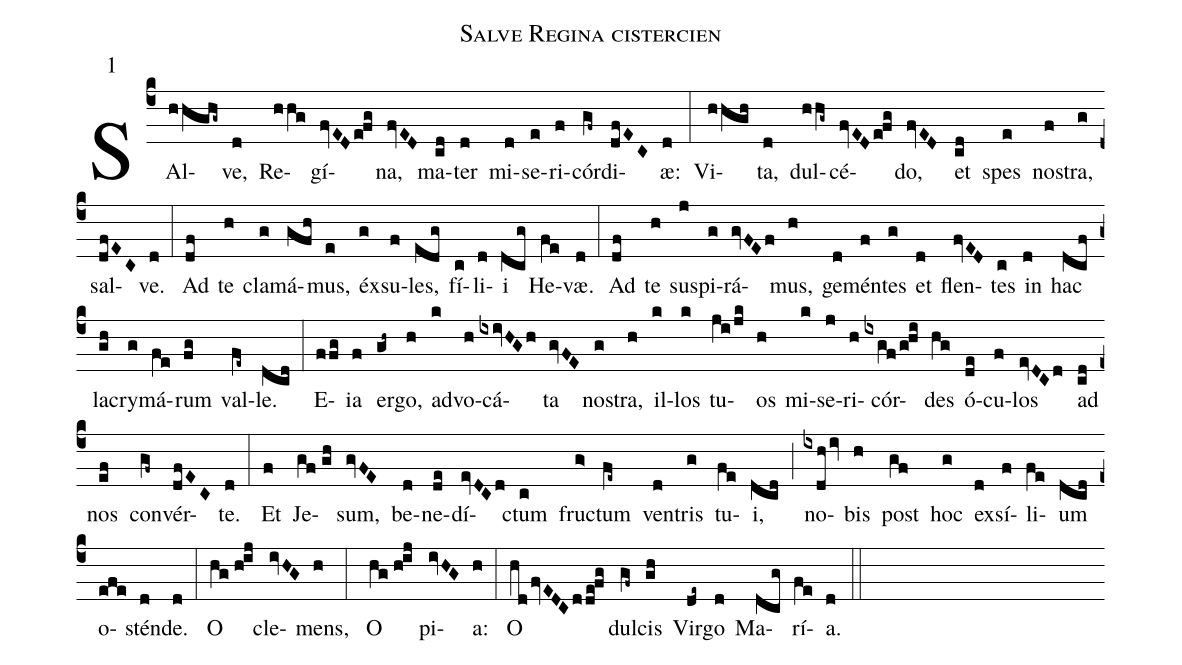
name: Salve Regina cistercien;
mode: 1;
%%
(c4)
SAl(hhghg~)ve,(d) Re(hhg)gí(fvEDe!fg)na,(fvED) ma(cd)ter(d) mi(d)se(e)ri(f)cór(gf~)di(dfEC)æ:(d) (:)
Vi(hhgh)ta,(d) dul(hhg~)cé(fvEDe!fg)do,(fvED) et(cd) spes(e) no(f)stra,(g) sal(dfEC)ve.(d) (:)
Ad(df) te(h) cla(g)má(gfh)mus,(e) éx(g)su(f)les,(edg) fí(c)li(d)i(dcg) He(fe)væ.(d) (:)
Ad(df) te(h) sus(j)pi(g)rá(gvFEf)mus,(h) ge(d)mén(f)tes(g) et(d) flen(fvED)tes(c) in(d) hac(dcf) la(gh)cry(g)má(fe)rum(fg) val(fe~)le.(dcd) (:)
E(ffg)ia(f) er(gh~)go,(h) ad(k)vo(h)cá(ixivHGh)ta(gvFE) no(g)stra,(h) il(k)los(k) tu(ji/jk)os(h) mi(k)se(j)ri(h)cór(ixgf/g!hi)des(hg) ó(de)cu(f)los(evDCd) ad(cd) nos(ef) con(gf~)vér(dfEC)te.(d) (:)
Et(f) Je(gf//gh)sum,(gvFE) be(d)ne(de)dí(evDCd)ctum(c) fru(g>)ctum(fe~) ven(d)tris(g) tu(fe)i,(dcd) (;)
no(ixdh/iv)bis(h) post(gf) hoc(g) ex(d)sí(f)li(fe)um(dcd) o(efe)stén(d)de.(d) (:)
O(hg//h!ij) cle(ivHG)mens, (h) (:)
O(hg//h!ij) pi(ivHG)a:(h) (:)
O(hd/fvEDCd/de!fg) dul(gf~)cis(gh) Vir(de~)go(d) Ma(dcg)rí(fe)a.(d) (::)
